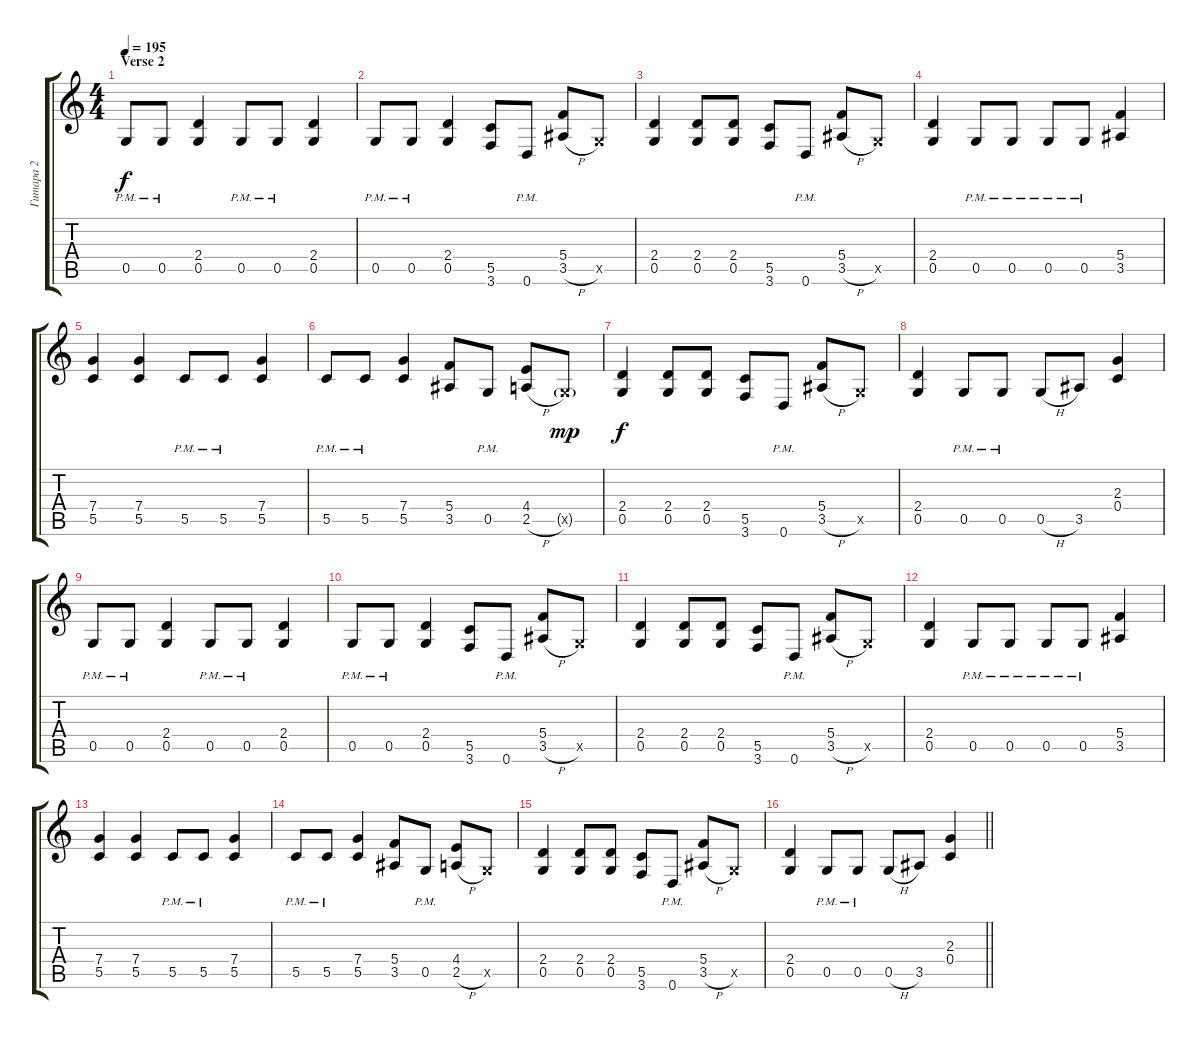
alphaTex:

\track ("Гитара 2" "Гитара 2") {instrument distortionguitar}
\staff {score tabs}
\tuning (D4 A3 F3 C3 G2 D2) {hide}
\ts (4 4)
\section ("" "Verse 2")
\tempo 195
\clef g2
\ks c
0.5{pm}.8{dy f} 0.5{pm}.8 (2.4 0.5).4 0.5{pm}.8 0.5{pm}.8 (2.4 0.5).4 |
0.5{pm}.8 0.5{pm}.8 (2.4 0.5).4 (5.5 3.6).8 0.6{pm}.8 (5.4 3.5{h}).8 0.5{x}.8 |
(2.4 0.5).4 (2.4 0.5).8 (2.4 0.5).8 (5.5 3.6).8 0.6{pm}.8 (5.4 3.5{h}).8 0.5{x}.8 |
(2.4 0.5).4 0.5{pm}.8 0.5{pm}.8 0.5{pm}.8 0.5{pm}.8 (5.4 3.5).4 |
(7.4 5.5).4 (7.4 5.5).4 5.5{pm}.8 5.5{pm}.8 (7.4 5.5).4 |
5.5{pm}.8 5.5{pm}.8 (7.4 5.5).4 (5.4 3.5).8 0.5{pm}.8 (4.4 2.5{h}).8 0.5{g x}.8{dy mp} |
(2.4 0.5).4{dy f} (2.4 0.5).8 (2.4 0.5).8 (5.5 3.6).8 0.6{pm}.8 (5.4 3.5{h}).8 0.5{x}.8 |
(2.4 0.5).4 0.5{pm}.8 0.5{pm}.8 0.5{h}.8 3.5.8 (2.3 0.4).4 |
0.5{pm}.8 0.5{pm}.8 (2.4 0.5).4 0.5{pm}.8 0.5{pm}.8 (2.4 0.5).4 |
0.5{pm}.8 0.5{pm}.8 (2.4 0.5).4 (5.5 3.6).8 0.6{pm}.8 (5.4 3.5{h}).8 0.5{x}.8 |
(2.4 0.5).4 (2.4 0.5).8 (2.4 0.5).8 (5.5 3.6).8 0.6{pm}.8 (5.4 3.5{h}).8 0.5{x}.8 |
(2.4 0.5).4 0.5{pm}.8 0.5{pm}.8 0.5{pm}.8 0.5{pm}.8 (5.4 3.5).4 |
(7.4 5.5).4 (7.4 5.5).4 5.5{pm}.8 5.5{pm}.8 (7.4 5.5).4 |
5.5{pm}.8 5.5{pm}.8 (7.4 5.5).4 (5.4 3.5).8 0.5{pm}.8 (4.4 2.5{h}).8 0.5{x}.8 |
(2.4 0.5).4 (2.4 0.5).8 (2.4 0.5).8 (5.5 3.6).8 0.6{pm}.8 (5.4 3.5{h}).8 0.5{x}.8 |
\barLineRight lightlight
(2.4 0.5).4 0.5{pm}.8 0.5{pm}.8 0.5{h}.8 3.5.8 (2.3 0.4).4
